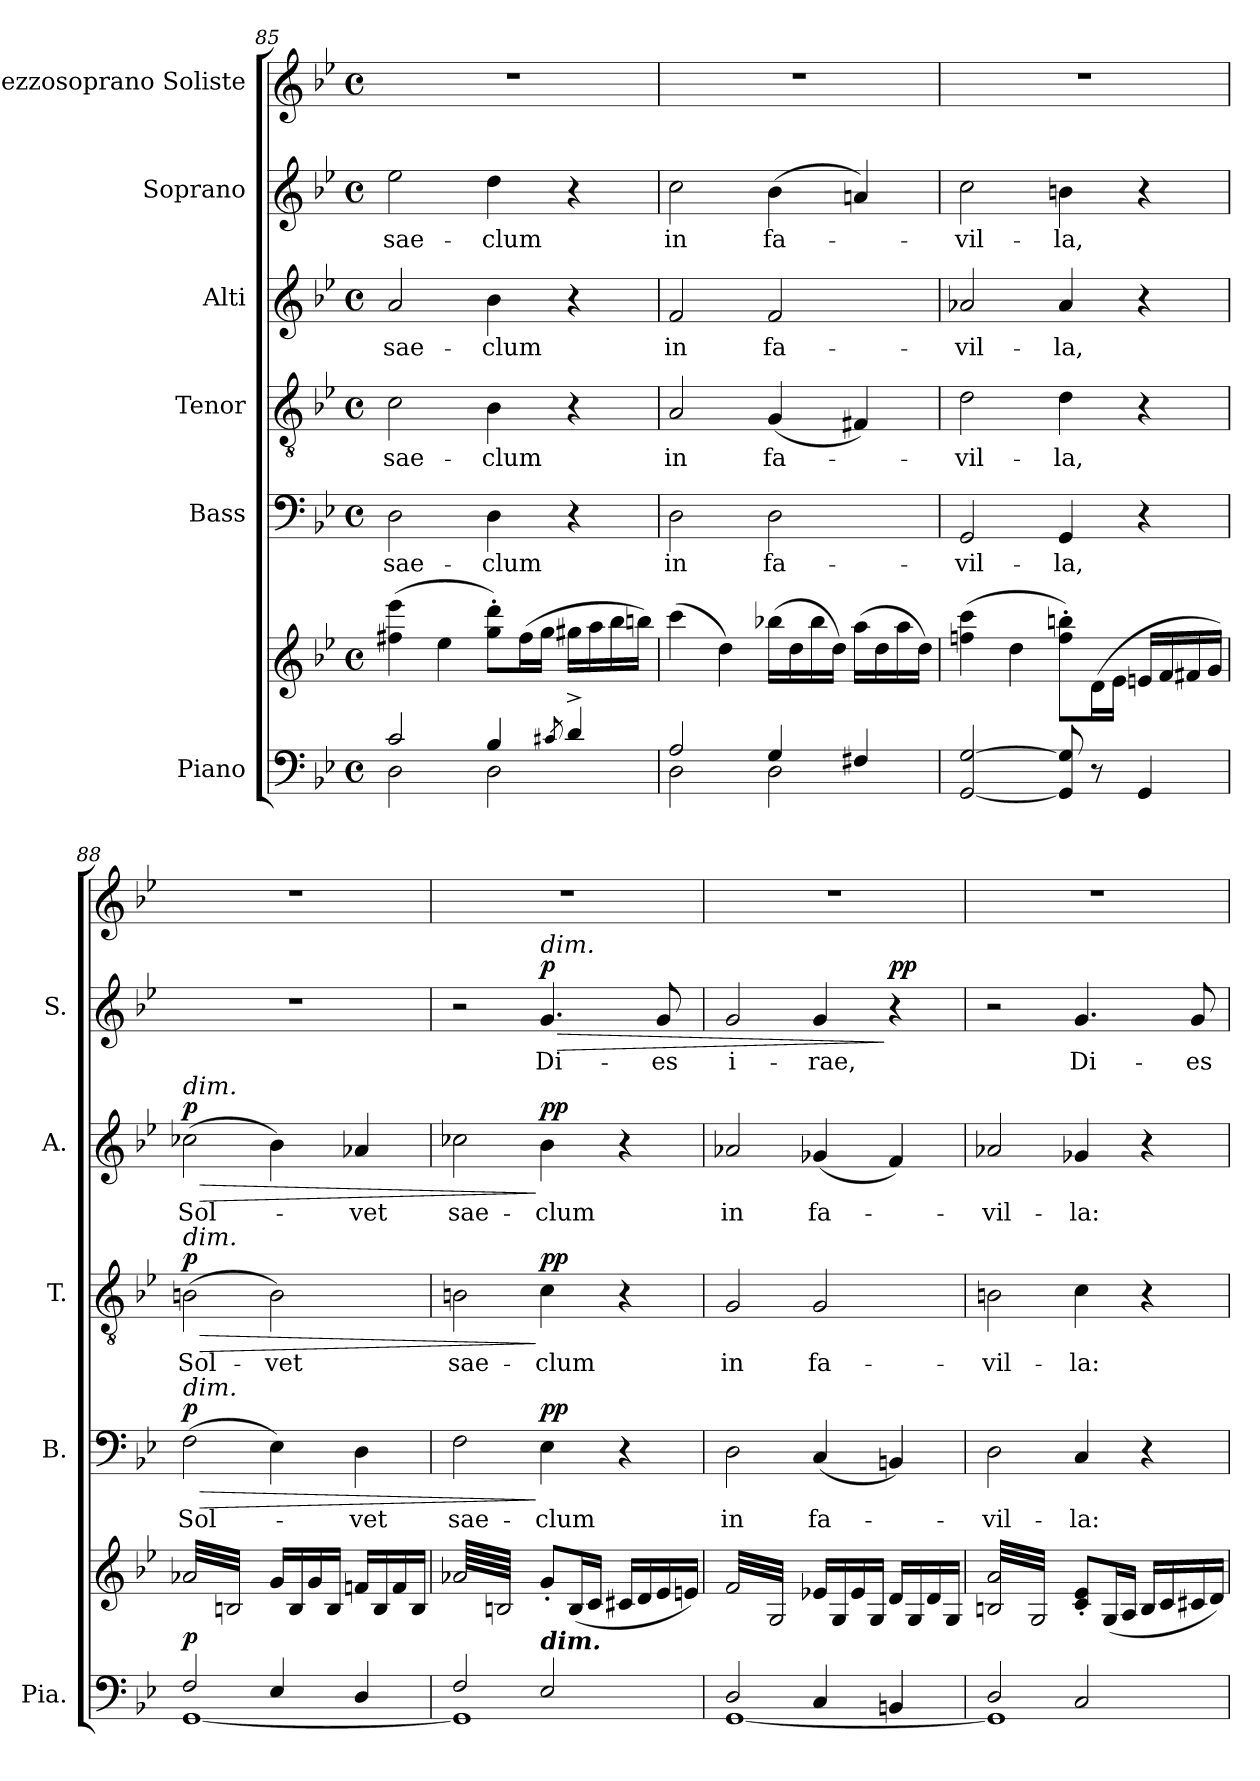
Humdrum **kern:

**kern	**kern	**dynam	**kern	**text	**dynam	**kern	**text	**dynam	**kern	**text	**dynam	**kern	**text	**dynam	**kern
*part6	*part6	*part6	*part5	*part5	*part5	*part4	*part4	*part4	*part3	*part3	*part3	*part2	*part2	*part2	*part1
*staff7	*staff6	*staff6/7	*staff5	*staff5	*staff5	*staff4	*staff4	*staff4	*staff3	*staff3	*staff3	*staff2	*staff2	*staff2	*staff1
*I"Piano	*	*	*I"Bass	*	*	*I"Tenor	*	*	*I"Alti	*	*	*I"Soprano	*	*	*I"Mezzosoprano Soliste
*I'Pia.	*	*	*I'B.	*	*	*I'T.	*	*	*I'A.	*	*	*I'S.	*	*	*
*clefF4	*clefG2	*	*clefF4	*	*	*clefGv2	*	*	*clefG2	*	*	*clefG2	*	*	*clefG2
*	*	*	*	*	*	*	*	*	*ITrd2c3	*	*	*	*	*	*
*k[b-e-]	*k[b-e-]	*	*k[b-e-]	*	*	*k[b-e-]	*	*	*k[f#]	*	*	*k[b-e-]	*	*	*k[b-e-]
*M4/4	*M4/4	*	*M4/4	*	*	*M4/4	*	*	*M4/4	*	*	*M4/4	*	*	*M4/4
*met(c)	*met(c)	*	*met(c)	*	*	*met(c)	*	*	*met(c)	*	*	*met(c)	*	*	*met(c)
=85	=85	=85	=85	=85	=85	=85	=85	=85	=85	=85	=85	=85	=85	=85	=85
*^	*	*	*	*	*	*	*	*	*	*	*	*	*	*	*
2c/	2D\	(4ff#X\ 4eee-\	.	2D\	sae-	.	2c\	sae-	.	2f#i/	sae-	.	2ee-\	sae-	.	1r
.	.	4ee-\	.	.	.	.	.	.	.	.	.	.	.	.	.	.
4B-/	2D\	8gg\' 8ddd\'L)	.	4D\	-clum	.	4B-\	-clum	.	4gi\	-clum	.	4dd\	-clum	.	.
.	.	(16ff#\L	.	.	.	.	.	.	.	.	.	.	.	.	.	.
.	.	16gg\JJ	.	.	.	.	.	.	.	.	.	.	.	.	.	.
8qc#X/	.	.	.	.	.	.	.	.	.	.	.	.	.	.	.	.
4d^/	.	16gg#X\LL	.	4r	.	.	4r	.	.	4r	.	.	4r	.	.	.
.	.	16aa\	.	.	.	.	.	.	.	.	.	.	.	.	.	.
.	.	16bb-\	.	.	.	.	.	.	.	.	.	.	.	.	.	.
.	.	16bbn\JJ)	.	.	.	.	.	.	.	.	.	.	.	.	.	.
=86	=86	=86	=86	=86	=86	=86	=86	=86	=86	=86	=86	=86	=86	=86	=86	=86
2A/	2D\	(4ccc\	.	2D\	in	.	2A/	-in	.	2di/	in	.	2cc\	-in	.	1r
.	.	4dd\)	.	.	.	.	.	.	.	.	.	.	.	.	.	.
4G/	2D\	(16bb-X\LL	.	2D\	fa-	.	(>4G/	fa-	.	2di/	fa-	.	(4b-\	fa-	.	.
.	.	16dd\	.	.	.	.	.	.	.	.	.	.	.	.	.	.
.	.	16bb-\	.	.	.	.	.	.	.	.	.	.	.	.	.	.
.	.	16dd\JJ)	.	.	.	.	.	.	.	.	.	.	.	.	.	.
4F#X/	.	(16aa\LL	.	.	.	.	4F#X/)	.	.	.	.	.	4an/)	.	.	.
.	.	16dd\	.	.	.	.	.	.	.	.	.	.	.	.	.	.
.	.	16aa\	.	.	.	.	.	.	.	.	.	.	.	.	.	.
.	.	16dd\JJ)	.	.	.	.	.	.	.	.	.	.	.	.	.	.
*v	*v	*	*	*	*	*	*	*	*	*	*	*	*	*	*	*
=87	=87	=87	=87	=87	=87	=87	=87	=87	=87	=87	=87	=87	=87	=87	=87
[2GG/ [2G/	(4ffn\ 4ccc\	.	2GG/	-vil-	.	2d\	-vil-	.	2fni/	-vil-	.	2cc\	-vil-	.	1r
.	4dd\	.	.	.	.	.	.	.	.	.	.	.	.	.	.
8GG/] 8G/]	8ff\' 8bbn\'L)	.	4GG/	-la,	.	4d\	-la,	.	4fi/	-la,	.	4bn\	-la,	.	.
8r	(16d\L	.	.	.	.	.	.	.	.	.	.	.	.	.	.
.	16e-\JJ	.	.	.	.	.	.	.	.	.	.	.	.	.	.
4GG/	16en/LL	.	4r	.	.	4r	.	.	4r	.	.	4r	.	.	.
.	16f/	.	.	.	.	.	.	.	.	.	.	.	.	.	.
.	16f#X/	.	.	.	.	.	.	.	.	.	.	.	.	.	.
.	16g/JJ)	.	.	.	.	.	.	.	.	.	.	.	.	.	.
!!LO:PB:g=z
=88	=88	=88	=88	=88	=88	=88	=88	=88	=88	=88	=88	=88	=88	=88	=88
*^	*	*	*	*	*	*	*	*	*	*	*	*	*	*	*
!	!	!	!	!	!	!	!	!	!	!LO:TX:a:i:t=dim.	!	!	!	!	!	!
!	!	!	!	!	!	!	!LO:TX:a:i:t=dim.	!	!	!	!	!	!	!	!	!
!	!	!	!	!LO:TX:a:i:t=dim.	!	!	!	!	!	!	!	!	!	!	!	!
!	!	!	!LO:DY:a=2	!	!	!LO:HP:b	!	!	!LO:HP:b	!	!	!LO:HP:b	!	!	!	!
!	!	!	!	!	!	!LO:DY:n=1:a	!	!	!LO:DY:n=1:a	!	!	!LO:DY:n=1:a	!	!	!	!
*	*	*tremolo	*	*	*	*	*	*	*	*	*	*	*	*	*	*
2F/	[1GG	32a-X/LLL	p	(2F\	Sol-	> p	(2Bn\	Sol-	> p	(2a-Xi\	Sol-	> p	1r	.	.	1r
.	.	32Bn/	.	.	.	.	.	.	.	.	.	.	.	.	.	.
.	.	32a-X/	.	.	.	.	.	.	.	.	.	.	.	.	.	.
.	.	32Bn/	.	.	.	.	.	.	.	.	.	.	.	.	.	.
.	.	32a-X/	.	.	.	.	.	.	.	.	.	.	.	.	.	.
.	.	32Bn/	.	.	.	.	.	.	.	.	.	.	.	.	.	.
.	.	32a-X/	.	.	.	.	.	.	.	.	.	.	.	.	.	.
.	.	32Bn/	.	.	.	.	.	.	.	.	.	.	.	.	.	.
.	.	32a-X/	.	.	.	.	.	.	.	.	.	.	.	.	.	.
.	.	32Bn/	.	.	.	.	.	.	.	.	.	.	.	.	.	.
.	.	32a-X/	.	.	.	.	.	.	.	.	.	.	.	.	.	.
.	.	32Bn/	.	.	.	.	.	.	.	.	.	.	.	.	.	.
.	.	32a-X/	.	.	.	.	.	.	.	.	.	.	.	.	.	.
.	.	32Bn/	.	.	.	.	.	.	.	.	.	.	.	.	.	.
.	.	32a-X/	.	.	.	.	.	.	.	.	.	.	.	.	.	.
.	.	32Bn/JJJ	.	.	.	.	.	.	.	.	.	.	.	.	.	.
*	*	*Xtremolo	*	*	*	*	*	*	*	*	*	*	*	*	*	*
4E-/	.	16g/LL	.	4E-\)	.	.	2B\)	-vet	.	4gi\)	.	.	.	.	.	.
.	.	.	.	.	.	.	.	.	.	.	.	.	.	.	.	.
.	.	16B/	.	.	.	.	.	.	.	.	.	.	.	.	.	.
.	.	.	.	.	.	.	.	.	.	.	.	.	.	.	.	.
.	.	16g/	.	.	.	.	.	.	.	.	.	.	.	.	.	.
.	.	.	.	.	.	.	.	.	.	.	.	.	.	.	.	.
.	.	16B/JJ	.	.	.	.	.	.	.	.	.	.	.	.	.	.
.	.	.	.	.	.	.	.	.	.	.	.	.	.	.	.	.
4D/	.	16fn/LL	.	4D\	-vet	.	.	.	.	4fni/	-vet	.	.	.	.	.
.	.	16B/	.	.	.	.	.	.	.	.	.	.	.	.	.	.
.	.	16f/	.	.	.	.	.	.	.	.	.	.	.	.	.	.
.	.	16B/JJ	.	.	.	.	.	.	.	.	.	.	.	.	.	.
=89	=89	=89	=89	=89	=89	=89	=89	=89	=89	=89	=89	=89	=89	=89	=89	=89
*	*	*tremolo	*	*	*	*	*	*	*	*	*	*	*	*	*	*
2F/	1GG]	64a-X/LLLL	.	2F\	sae-	.	2Bn\	sae-	.	2a-Xi\	sae-	.	2r	.	.	1r
.	.	64Bn/	.	.	.	.	.	.	.	.	.	.	.	.	.	.
.	.	64a-X/	.	.	.	.	.	.	.	.	.	.	.	.	.	.
.	.	64Bn/	.	.	.	.	.	.	.	.	.	.	.	.	.	.
.	.	64a-X/	.	.	.	.	.	.	.	.	.	.	.	.	.	.
.	.	64Bn/	.	.	.	.	.	.	.	.	.	.	.	.	.	.
.	.	64a-X/	.	.	.	.	.	.	.	.	.	.	.	.	.	.
.	.	64Bn/	.	.	.	.	.	.	.	.	.	.	.	.	.	.
.	.	64a-X/	.	.	.	.	.	.	.	.	.	.	.	.	.	.
.	.	64Bn/	.	.	.	.	.	.	.	.	.	.	.	.	.	.
.	.	64a-X/	.	.	.	.	.	.	.	.	.	.	.	.	.	.
.	.	64Bn/	.	.	.	.	.	.	.	.	.	.	.	.	.	.
.	.	64a-X/	.	.	.	.	.	.	.	.	.	.	.	.	.	.
.	.	64Bn/	.	.	.	.	.	.	.	.	.	.	.	.	.	.
.	.	64a-X/	.	.	.	.	.	.	.	.	.	.	.	.	.	.
.	.	64Bn/	.	.	.	.	.	.	.	.	.	.	.	.	.	.
.	.	64a-X/	.	.	.	.	.	.	.	.	.	.	.	.	.	.
.	.	64Bn/	.	.	.	.	.	.	.	.	.	.	.	.	.	.
.	.	64a-X/	.	.	.	.	.	.	.	.	.	.	.	.	.	.
.	.	64Bn/	.	.	.	.	.	.	.	.	.	.	.	.	.	.
.	.	64a-X/	.	.	.	.	.	.	.	.	.	.	.	.	.	.
.	.	64Bn/	.	.	.	.	.	.	.	.	.	.	.	.	.	.
.	.	64a-X/	.	.	.	.	.	.	.	.	.	.	.	.	.	.
.	.	64Bn/	.	.	.	.	.	.	.	.	.	.	.	.	.	.
.	.	64a-X/	.	.	.	.	.	.	.	.	.	.	.	.	.	.
.	.	64Bn/	.	.	.	.	.	.	.	.	.	.	.	.	.	.
.	.	64a-X/	.	.	.	.	.	.	.	.	.	.	.	.	.	.
.	.	64Bn/	.	.	.	.	.	.	.	.	.	.	.	.	.	.
.	.	64a-X/	.	.	.	.	.	.	.	.	.	.	.	.	.	.
.	.	64Bn/	.	.	.	.	.	.	.	.	.	.	.	.	.	.
.	.	64a-X/	.	.	.	.	.	.	.	.	.	.	.	.	.	.
.	.	64Bn/JJJJ	.	.	.	.	.	.	.	.	.	.	.	.	.	.
*	*	*Xtremolo	*	*	*	*	*	*	*	*	*	*	*	*	*	*
!	!	!	!	!	!	!	!	!	!	!	!	!	!LO:TX:a:i:t=dim.	!	!	!
!LO:TX:a:Bi:t=dim.	!	!	!	!	!	!	!	!	!	!	!	!	!	!	!	!
!	!	!	!	!	!	!LO:DY:n=1:a	!	!	!LO:DY:n=1:a	!	!	!LO:DY:n=1:a	!	!	!LO:HP:b	!
!	!	!	!	!	!	!	!	!	!	!	!	!	!	!	!LO:DY:n=1:a	!
2E-/	.	8g'/L	.	4E-\	-clum	] pp	4c\	-clum	] pp	4gi\	-clum	] pp	4.g/	Di-	> p	.
.	.	.	.	.	.	.	.	.	.	.	.	.	.	.	.	.
.	.	.	.	.	.	.	.	.	.	.	.	.	.	.	.	.
.	.	.	.	.	.	.	.	.	.	.	.	.	.	.	.	.
.	.	.	.	.	.	.	.	.	.	.	.	.	.	.	.	.
.	.	.	.	.	.	.	.	.	.	.	.	.	.	.	.	.
.	.	.	.	.	.	.	.	.	.	.	.	.	.	.	.	.
.	.	.	.	.	.	.	.	.	.	.	.	.	.	.	.	.
.	.	(16B/L	.	.	.	.	.	.	.	.	.	.	.	.	.	.
.	.	.	.	.	.	.	.	.	.	.	.	.	.	.	.	.
.	.	.	.	.	.	.	.	.	.	.	.	.	.	.	.	.
.	.	.	.	.	.	.	.	.	.	.	.	.	.	.	.	.
.	.	16c/JJ	.	.	.	.	.	.	.	.	.	.	.	.	.	.
.	.	.	.	.	.	.	.	.	.	.	.	.	.	.	.	.
.	.	.	.	.	.	.	.	.	.	.	.	.	.	.	.	.
.	.	.	.	.	.	.	.	.	.	.	.	.	.	.	.	.
.	.	16c#X/LL	.	4r	.	.	4r	.	.	4r	.	.	.	.	.	.
.	.	16d/	.	.	.	.	.	.	.	.	.	.	.	.	.	.
.	.	16e-/	.	.	.	.	.	.	.	.	.	.	8g/	-es	.	.
.	.	16en/JJ)	.	.	.	.	.	.	.	.	.	.	.	.	.	.
=90	=90	=90	=90	=90	=90	=90	=90	=90	=90	=90	=90	=90	=90	=90	=90	=90
*	*	*tremolo	*	*	*	*	*	*	*	*	*	*	*	*	*	*
2D/	[1GG	32f/LLL	.	2D\	in	.	2G/	in	.	2fni/	in	.	2g/	i-	.	1r
.	.	32G/	.	.	.	.	.	.	.	.	.	.	.	.	.	.
.	.	32f/	.	.	.	.	.	.	.	.	.	.	.	.	.	.
.	.	32G/	.	.	.	.	.	.	.	.	.	.	.	.	.	.
.	.	32f/	.	.	.	.	.	.	.	.	.	.	.	.	.	.
.	.	32G/	.	.	.	.	.	.	.	.	.	.	.	.	.	.
.	.	32f/	.	.	.	.	.	.	.	.	.	.	.	.	.	.
.	.	32G/	.	.	.	.	.	.	.	.	.	.	.	.	.	.
.	.	32f/	.	.	.	.	.	.	.	.	.	.	.	.	.	.
.	.	32G/	.	.	.	.	.	.	.	.	.	.	.	.	.	.
.	.	32f/	.	.	.	.	.	.	.	.	.	.	.	.	.	.
.	.	32G/	.	.	.	.	.	.	.	.	.	.	.	.	.	.
.	.	32f/	.	.	.	.	.	.	.	.	.	.	.	.	.	.
.	.	32G/	.	.	.	.	.	.	.	.	.	.	.	.	.	.
.	.	32f/	.	.	.	.	.	.	.	.	.	.	.	.	.	.
.	.	32G/JJJ	.	.	.	.	.	.	.	.	.	.	.	.	.	.
*	*	*Xtremolo	*	*	*	*	*	*	*	*	*	*	*	*	*	*
4C/	.	16e-X/LL	.	(4C/	fa-	.	2G/	fa-	.	(4e-Xi/	fa-	.	4g/	-rae,	.	.
.	.	.	.	.	.	.	.	.	.	.	.	.	.	.	.	.
.	.	16G/	.	.	.	.	.	.	.	.	.	.	.	.	.	.
.	.	.	.	.	.	.	.	.	.	.	.	.	.	.	.	.
.	.	16e-/	.	.	.	.	.	.	.	.	.	.	.	.	.	.
.	.	.	.	.	.	.	.	.	.	.	.	.	.	.	.	.
.	.	16G/JJ	.	.	.	.	.	.	.	.	.	.	.	.	.	.
.	.	.	.	.	.	.	.	.	.	.	.	.	.	.	.	.
!	!	!	!	!	!	!	!	!	!	!	!	!	!	!	!LO:DY:n=1:a	!
4BBn/	.	16d/LL	.	4BBn/)	.	.	.	.	.	4di/)	.	.	4r	.	] pp	.
.	.	16G/	.	.	.	.	.	.	.	.	.	.	.	.	.	.
.	.	16d/	.	.	.	.	.	.	.	.	.	.	.	.	.	.
.	.	16G/JJ	.	.	.	.	.	.	.	.	.	.	.	.	.	.
=91	=91	=91	=91	=91	=91	=91	=91	=91	=91	=91	=91	=91	=91	=91	=91	=91
*	*	*tremolo	*	*	*	*	*	*	*	*	*	*	*	*	*	*
2D/	1GG]	32Bn/ 32a/LLL	.	2D\	-vil-	.	2Bn\	-vil-	.	2fni/	-vil-	.	2r	.	.	1r
.	.	32G/	.	.	.	.	.	.	.	.	.	.	.	.	.	.
.	.	32Bn/ 32a/	.	.	.	.	.	.	.	.	.	.	.	.	.	.
.	.	32G/	.	.	.	.	.	.	.	.	.	.	.	.	.	.
.	.	32Bn/ 32a/	.	.	.	.	.	.	.	.	.	.	.	.	.	.
.	.	32G/	.	.	.	.	.	.	.	.	.	.	.	.	.	.
.	.	32Bn/ 32a/	.	.	.	.	.	.	.	.	.	.	.	.	.	.
.	.	32G/	.	.	.	.	.	.	.	.	.	.	.	.	.	.
.	.	32Bn/ 32a/	.	.	.	.	.	.	.	.	.	.	.	.	.	.
.	.	32G/	.	.	.	.	.	.	.	.	.	.	.	.	.	.
.	.	32Bn/ 32a/	.	.	.	.	.	.	.	.	.	.	.	.	.	.
.	.	32G/	.	.	.	.	.	.	.	.	.	.	.	.	.	.
.	.	32Bn/ 32a/	.	.	.	.	.	.	.	.	.	.	.	.	.	.
.	.	32G/	.	.	.	.	.	.	.	.	.	.	.	.	.	.
.	.	32Bn/ 32a/	.	.	.	.	.	.	.	.	.	.	.	.	.	.
.	.	32G/JJJ	.	.	.	.	.	.	.	.	.	.	.	.	.	.
*	*	*Xtremolo	*	*	*	*	*	*	*	*	*	*	*	*	*	*
2C/	.	8c/' 8e-/'L	.	4C/	-la:	.	4c\	-la:	.	4e-Xi/	-la:	.	4.g/	Di-	.	.
.	.	.	.	.	.	.	.	.	.	.	.	.	.	.	.	.
.	.	.	.	.	.	.	.	.	.	.	.	.	.	.	.	.
.	.	.	.	.	.	.	.	.	.	.	.	.	.	.	.	.
.	.	(16G/L	.	.	.	.	.	.	.	.	.	.	.	.	.	.
.	.	.	.	.	.	.	.	.	.	.	.	.	.	.	.	.
.	.	16A/JJ	.	.	.	.	.	.	.	.	.	.	.	.	.	.
.	.	.	.	.	.	.	.	.	.	.	.	.	.	.	.	.
.	.	16B/LL	.	4r	.	.	4r	.	.	4r	.	.	.	.	.	.
.	.	16c/	.	.	.	.	.	.	.	.	.	.	.	.	.	.
.	.	16c#X/	.	.	.	.	.	.	.	.	.	.	8g/	-es	.	.
.	.	16d/JJ)	.	.	.	.	.	.	.	.	.	.	.	.	.	.
*v	*v	*	*	*	*	*	*	*	*	*	*	*	*	*	*	*
=	=	=	=	=	=	=	=	=	=	=	=	=	=	=	=
*-	*-	*-	*-	*-	*-	*-	*-	*-	*-	*-	*-	*-	*-	*-	*-
